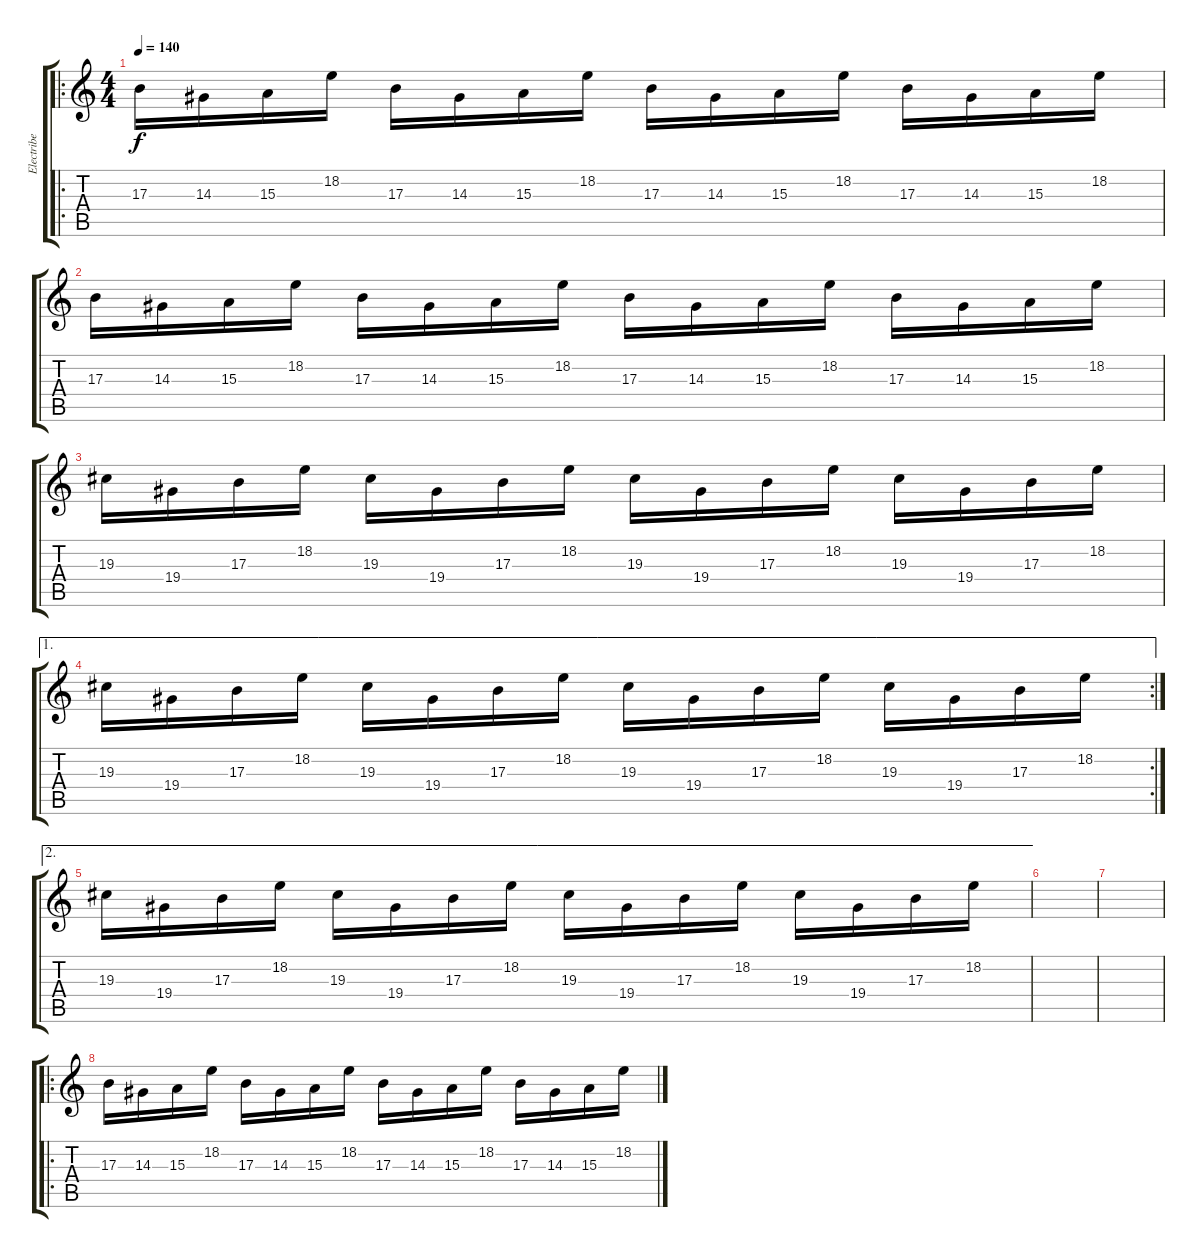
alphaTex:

\track ("Electribe 1" "Electribe ") {instrument lead2sawtooth}
\staff {score tabs}
\tuning (Eb4 Bb3 Gb3 Db3 Ab2 Db2) {hide}
\ro
\ts (4 4)
\tempo 140
\clef g2
\ks c
17.3.16{dy f} 14.3.16 15.3.16 18.2.16 17.3.16 14.3.16 15.3.16 18.2.16 17.3.16 14.3.16 15.3.16 18.2.16 17.3.16 14.3.16 15.3.16 18.2.16 |
17.3.16 14.3.16 15.3.16 18.2.16 17.3.16 14.3.16 15.3.16 18.2.16 17.3.16 14.3.16 15.3.16 18.2.16 17.3.16 14.3.16 15.3.16 18.2.16 |
19.3.16 19.4.16 17.3.16 18.2.16 19.3.16 19.4.16 17.3.16 18.2.16 19.3.16 19.4.16 17.3.16 18.2.16 19.3.16 19.4.16 17.3.16 18.2.16 |
\ae 1
\rc 2
19.3.16 19.4.16 17.3.16 18.2.16 19.3.16 19.4.16 17.3.16 18.2.16 19.3.16 19.4.16 17.3.16 18.2.16 19.3.16 19.4.16 17.3.16 18.2.16 |
\ae 2
19.3.16 19.4.16 17.3.16 18.2.16 19.3.16 19.4.16 17.3.16 18.2.16 19.3.16 19.4.16 17.3.16 18.2.16 19.3.16 19.4.16 17.3.16 18.2.16 |
|
|
\ro
17.3.16 14.3.16 15.3.16 18.2.16 17.3.16 14.3.16 15.3.16 18.2.16 17.3.16 14.3.16 15.3.16 18.2.16 17.3.16 14.3.16 15.3.16 18.2.16
